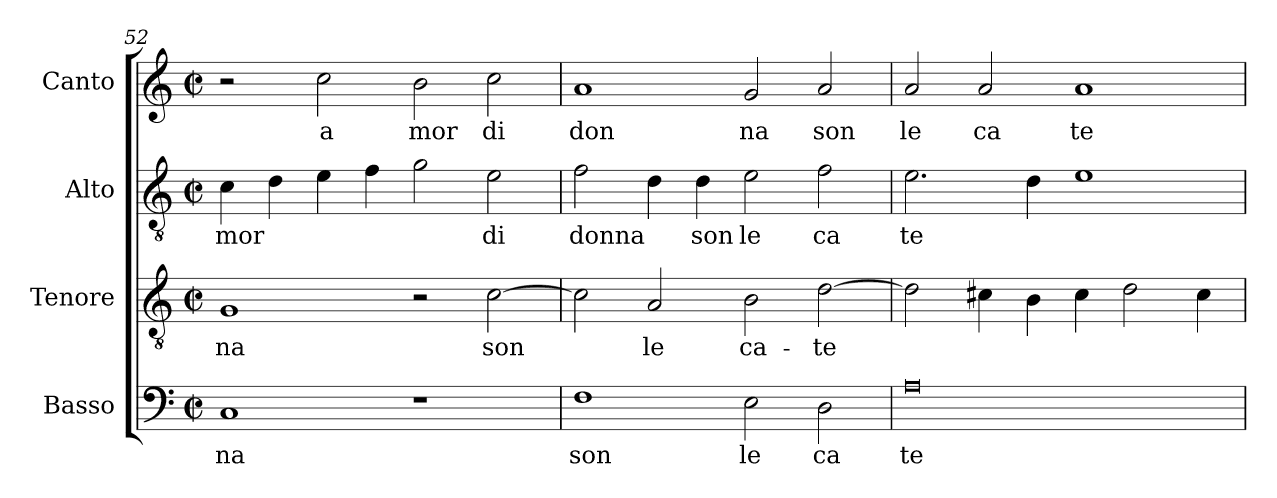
**kern	**text	**kern	**text	**kern	**text	**kern	**text
*part4	*part4	*part3	*part3	*part2	*part2	*part1	*part1
*staff4	*staff4	*staff3	*staff3	*staff2	*staff2	*staff1	*staff1
*I"Basso	*	*I"Tenore	*	*I"Alto	*	*I"Canto	*
*clefF4	*	*clefGv2	*	*clefGv2	*	*clefG2	*
*k[]	*	*k[]	*	*k[]	*	*k[]	*
*C:	*	*C:	*	*C:	*	*C:	*
*M2/2	*	*M2/2	*	*M2/2	*	*M2/2	*
*met(c|)	*	*met(c|)	*	*met(c|)	*	*met(c|)	*
=52	=52	=52	=52	=52	=52	=52	=52
!	!LO:LY:b:cj	!	!LO:LY:b:cj	!	!LO:LY:b:cj	!	!
1C	na	1G	-na	4c\	mor	2r	.
!	!	!	!	!	!LO:LY:b:cj	!	!
.	.	.	.	4d\	.	.	.
!	!	!	!	!	!LO:LY:b:cj	!	!LO:LY:b:cj
.	.	.	.	4e\	.	2cc\	a
!	!	!	!	!	!LO:LY:b:cj	!	!
.	.	.	.	4f\	.	.	.
!	!	!	!	!	!LO:LY:b:cj	!	!LO:LY:b:cj
1r	.	2r	.	2g\	.	2b\	mor
!	!	!	!LO:LY:b:cj	!	!LO:LY:b:cj	!	!LO:LY:b:cj
.	.	[>2c\	son	2e\	di	2cc\	di
=53	=53	=53	=53	=53	=53	=53	=53
!	!LO:LY:b:cj	!	!LO:LY:b:cj	!	!LO:LY:b:cj	!	!LO:LY:b:cj
1F	son	2c\]	.	2f\	donna	1a	don
!	!	!	!LO:LY:b:cj	!	!LO:LY:b:cj	!	!
.	.	2A/	le	4d\	.	.	.
!	!	!	!	!	!LO:LY:b:cj	!	!
.	.	.	.	4d\	son	.	.
!	!LO:LY:b:cj	!	!LO:LY:b:cj	!	!LO:LY:b:cj	!	!LO:LY:b:cj
2E\	le	2B\	ca-	2e\	le	2g/	na
!	!LO:LY:b:cj	!	!LO:LY:b:cj	!	!LO:LY:b:cj	!	!LO:LY:b:cj
2D\	ca	[<2d\	-te-	2f\	ca	2a/	son
!!LO:LB:g=z
=54	=54	=54	=54	=54	=54	=54	=54
!	!LO:LY:b:cj	!	!LO:LY:b:cj	!	!LO:LY:b:cj	!	!LO:LY:b:cj
0A	te	2d\]	--	2.e\	te-	2a/	le
!	!	!	!LO:LY:b:cj	!	!	!	!LO:LY:b:cj
.	.	4c#X\	--	.	.	2a/	ca
!	!	!	!LO:LY:b:cj	!	!LO:LY:b:cj	!	!
.	.	4B\	--	4d\	--	.	.
!	!	!	!LO:LY:b:cj	!	!LO:LY:b:cj	!	!LO:LY:b:cj
.	.	4c#\	--	1e	--	1a	te
!	!	!	!LO:LY:b:cj	!	!	!	!
.	.	2d\	--	.	.	.	.
!	!	!	!LO:LY:b:cj	!	!	!	!
.	.	4c#\	--	.	.	.	.
=	=	=	=	=	=	=	=
*-	*-	*-	*-	*-	*-	*-	*-
